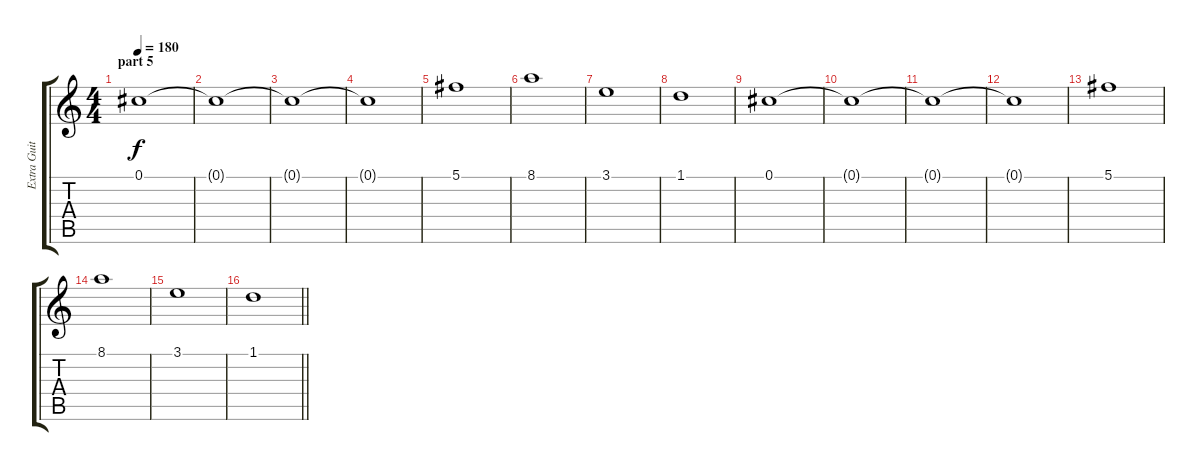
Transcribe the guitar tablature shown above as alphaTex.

\track ("Extra Guitar" "Extra Guit") {instrument distortionguitar}
\staff {score tabs}
\tuning (Db4 Ab3 E3 B2 Gb2 B1) {hide}
\ts (4 4)
\section ("" "part 5")
\tempo 180
\clef g2
\ks c
0.1.1{dy f instrument pad2warm} |
0.1{t}.1 |
0.1{t}.1 |
0.1{t}.1 |
5.1.1 |
8.1.1 |
3.1.1 |
1.1.1 |
0.1.1{instrument pad2warm} |
0.1{t}.1 |
0.1{t}.1 |
0.1{t}.1 |
5.1.1 |
8.1.1 |
3.1.1 |
\barLineRight lightlight
1.1.1
